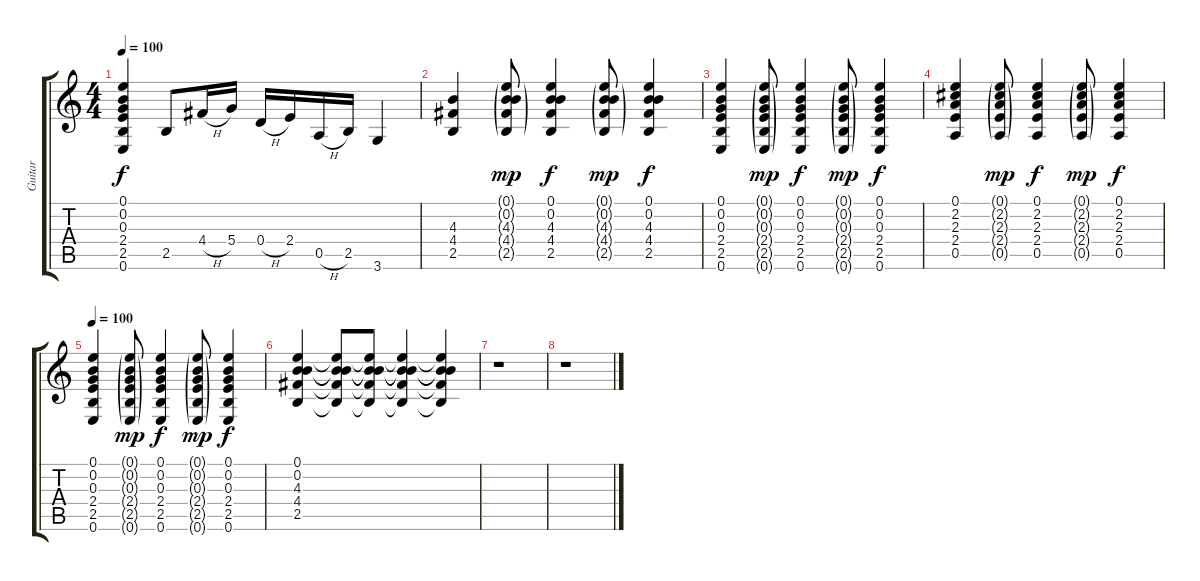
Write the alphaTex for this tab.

\track ("Guitar" "Guitar") {instrument acousticguitarsteel}
\staff {score tabs}
\tuning (E4 B3 G3 D3 A2 E2) {hide}
\ts (4 4)
\tempo 100
\clef g2
\ks c
(0.1 0.2 0.3 2.4 2.5 0.6).4{dy f} 2.5.8 4.4{h}.16 5.4.16 0.4{h}.16 2.4.16 0.5{h}.16 2.5.16 3.6.4 |
(4.3 4.4 2.5).4 (0.1{g} 0.2{g} 4.3{g} 4.4{g} 2.5{g}).8{dy mp} (0.1 0.2 4.3 4.4 2.5).4{dy f} (0.1{g} 0.2{g} 4.3{g} 4.4{g} 2.5{g}).8{dy mp} (0.1 0.2 4.3 4.4 2.5).4{dy f} |
(0.1 0.2 0.3 2.4 2.5 0.6).4 (0.1{g} 0.2{g} 0.3{g} 2.4{g} 2.5{g} 0.6{g}).8{dy mp} (0.1 0.2 0.3 2.4 2.5 0.6).4{dy f} (0.1{g} 0.2{g} 0.3{g} 2.4{g} 2.5{g} 0.6{g}).8{dy mp} (0.1 0.2 0.3 2.4 2.5 0.6).4{dy f} |
(0.1 2.2 2.3 2.4 0.5).4 (0.1{g} 2.2{g} 2.3{g} 2.4{g} 0.5{g}).8{dy mp} (0.1 2.2 2.3 2.4 0.5).4{dy f} (0.1{g} 2.2{g} 2.3{g} 2.4{g} 0.5{g}).8{dy mp} (0.1 2.2 2.3 2.4 0.5).4{dy f} |
\tempo 100
(0.1 0.2 0.3 2.4 2.5 0.6).4 (0.1{g} 0.2{g} 0.3{g} 2.4{g} 2.5{g} 0.6{g}).8{dy mp} (0.1 0.2 0.3 2.4 2.5 0.6).4{dy f} (0.1{g} 0.2{g} 0.3{g} 2.4{g} 2.5{g} 0.6{g}).8{dy mp} (0.1 0.2 0.3 2.4 2.5 0.6).4{dy f} |
(0.1 0.2 4.3 4.4 2.5).4 (0.1{t} 0.2{t} 4.3{t} 4.4{t} 2.5{t}).8 (0.1{t} 0.2{t} 4.3{t} 4.4{t} 2.5{t}).8 (0.1{t} 0.2{t} 4.3{t} 4.4{t} 2.5{t}).4 (0.1{t} 0.2{t} 4.3{t} 4.4{t} 2.5{t}).4 |
r.1 |
r.1
